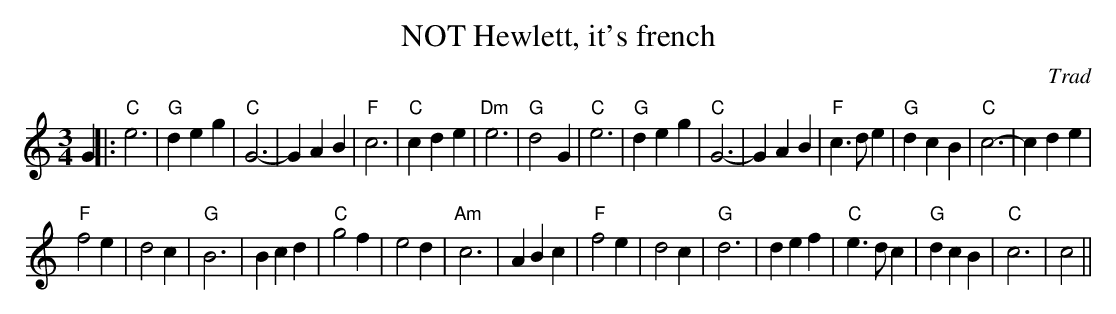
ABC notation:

X:1
T:NOT Hewlett, it's french
C:Trad
M:3/4
L:1/4
E:9
K:C
G|:"C"e3|"G"deg|"C"G3-|GAB|"F"c3|"C"cde|"Dm"e3|"G"d2 G|\
"C"e3|"G"deg|"C"G3-|GAB|"F"c3/2 d/ e|"G"dcB|"C"c3-|cde|*
"F"f2 e|d2 c|"G"B3|Bcd|"C"g2 f|e2 d|"Am"c3|ABc|\
"F"f2 e|d2 c|"G"d3|def|"C"e3/2 d/ c|"G"dcB|"C"c3|c2||**
